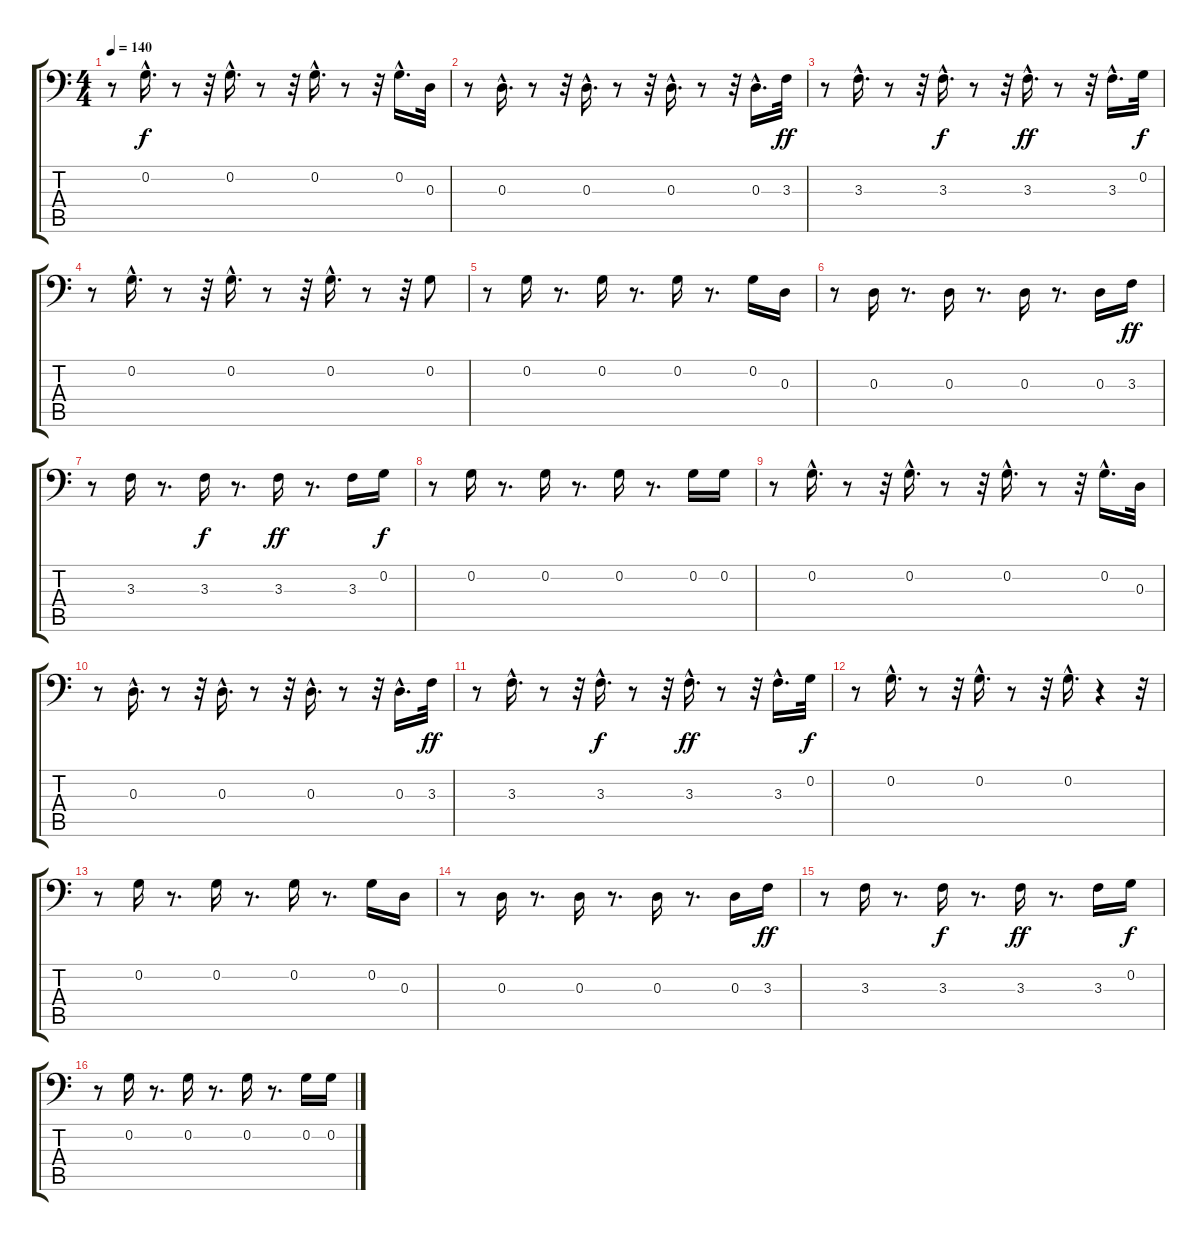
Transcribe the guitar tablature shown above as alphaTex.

\track "" {instrument synthbass1}
\staff {score tabs}
\tuning (C3 G2 D2 A1 E1 B0) {hide}
\ts (4 4)
\tempo 140
\clef f4
\ks c
r.8{dy f} 0.2{hac}.16{d} r.8 r.32 0.2{hac}.16{d} r.8 r.32 0.2{hac}.16{d} r.8 r.32 0.2{hac}.16{d} 0.3.32 |
r.8 0.3{hac}.16{d} r.8 r.32 0.3{hac}.16{d} r.8 r.32 0.3{hac}.16{d} r.8 r.32 0.3{hac}.16{d} 3.3.32{dy ff} |
r.8 3.3{hac}.16{d} r.8 r.32 3.3{hac}.16{d dy f} r.8 r.32 3.3{hac}.16{d dy ff} r.8 r.32 3.3{hac}.16{d} 0.2.32{dy f} |
r.8 0.2{hac}.16{d} r.8 r.32 0.2{hac}.16{d} r.8 r.32 0.2{hac}.16{d} r.8 r.32 0.2.8 |
r.8 0.2.16 r.8{d} 0.2.16 r.8{d} 0.2.16 r.8{d} 0.2.16 0.3.16 |
r.8 0.3.16 r.8{d} 0.3.16 r.8{d} 0.3.16 r.8{d} 0.3.16 3.3.16{dy ff} |
r.8 3.3.16 r.8{d} 3.3.16{dy f} r.8{d} 3.3.16{dy ff} r.8{d} 3.3.16 0.2.16{dy f} |
r.8 0.2.16 r.8{d} 0.2.16 r.8{d} 0.2.16 r.8{d} 0.2.16 0.2.16 |
r.8 0.2{hac}.16{d} r.8 r.32 0.2{hac}.16{d} r.8 r.32 0.2{hac}.16{d} r.8 r.32 0.2{hac}.16{d} 0.3.32 |
r.8 0.3{hac}.16{d} r.8 r.32 0.3{hac}.16{d} r.8 r.32 0.3{hac}.16{d} r.8 r.32 0.3{hac}.16{d} 3.3.32{dy ff} |
r.8 3.3{hac}.16{d} r.8 r.32 3.3{hac}.16{d dy f} r.8 r.32 3.3{hac}.16{d dy ff} r.8 r.32 3.3{hac}.16{d} 0.2.32{dy f} |
r.8 0.2{hac}.16{d} r.8 r.32 0.2{hac}.16{d} r.8 r.32 0.2{hac}.16{d} r.4 r.32 |
r.8 0.2.16 r.8{d} 0.2.16 r.8{d} 0.2.16 r.8{d} 0.2.16 0.3.16 |
r.8 0.3.16 r.8{d} 0.3.16 r.8{d} 0.3.16 r.8{d} 0.3.16 3.3.16{dy ff} |
r.8 3.3.16 r.8{d} 3.3.16{dy f} r.8{d} 3.3.16{dy ff} r.8{d} 3.3.16 0.2.16{dy f} |
r.8 0.2.16 r.8{d} 0.2.16 r.8{d} 0.2.16 r.8{d} 0.2.16 0.2.16
